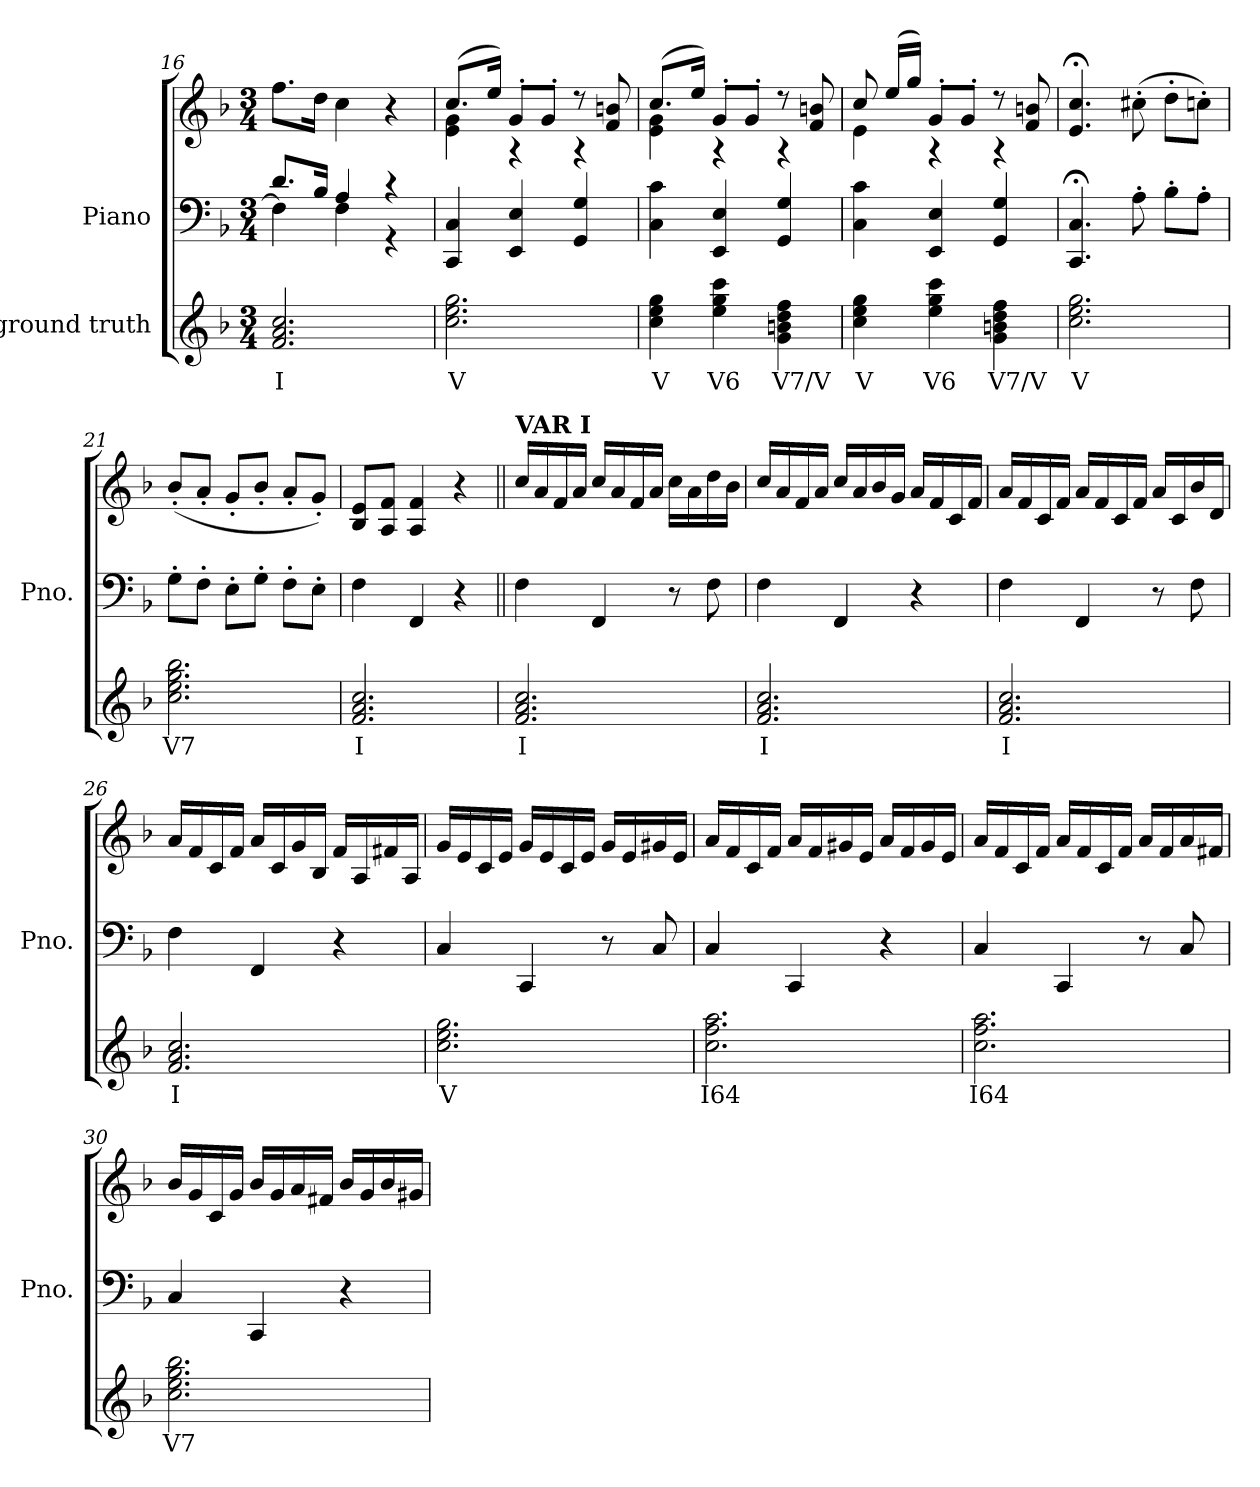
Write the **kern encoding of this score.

**kern	**text	**kern	**kern
*part2	*part2	*part1	*part1
*staff3	*staff3	*staff2	*staff1
*I"ground truth	*	*I"Piano	*
*	*	*I'Pno.	*
*	*	*clefF4	*clefG2
*k[b-]	*	*k[b-]	*k[b-]
*F:	*	*F:	*F:
*M3/4	*	*M3/4	*M3/4
=16	=16	=16	=16
*	*	*^	*
2.f 2.a 2.cc	I	8.d/L	4F\]	8.ff\L
.	.	16B-/Jk	.	16dd\Jk
.	.	4A/	4F\	4cc\
.	.	4r	4r	4r
*	*	*v	*v	*
=17	=17	=17	=17
*	*	*	*^
2.cc 2.ee 2.gg	V	4CC/ 4C/	(>8.cc/L	4e\ 4g\
.	.	.	16ee/Jk)	.
.	.	4EE/ 4E/	8g'/L	4r
.	.	.	8g'/J	.
.	.	4GG/ 4G/	8r	4r
.	.	.	8f/ 8bn/	.
=18	=18	=18	=18	=18
4cc 4ee 4gg	V	4C\ 4c\	(>8.cc/L	4e\ 4g\
.	.	.	16ee/Jk)	.
4ee 4gg 4ccc	V6	4EE/ 4E/	8g'/L	4r
.	.	.	8g'/J	.
4g 4bn 4dd 4ff	V7/V	4GG/ 4G/	8r	4r
.	.	.	8f/ 8bn/	.
!!LO:LB:g=z	!!
=19	=19	=19	=19	=19
4cc 4ee 4gg	V	4C\ 4c\	8cc/	4e\
.	.	.	(>16ee/LL	.
.	.	.	16gg/JJ)	.
4ee 4gg 4ccc	V6	4EE/ 4E/	8g'/L	4r
.	.	.	8g'/J	.
4g 4bn 4dd 4ff	V7/V	4GG/ 4G/	8r	4r
.	.	.	8f/ 8bn/	.
*	*	*	*v	*v
=20	=20	=20	=20
2.cc 2.ee 2.gg	V	4.CC/;< 4.C/;<	4.e/;< 4.cc/;<
.	.	8A'\	(>8cc#X'\
.	.	8B-'\L	8dd'\L
.	.	8A'\J	8ccn'\J)
=21	=21	=21	=21
2.cc 2.ee 2.gg 2.bb-	V7	8G'\L	(<8b-'/L
.	.	8F'\J	8a'/J
.	.	8E'\L	8g'/L
.	.	8G'\J	8b-'/J
.	.	8F'\L	8a'/L
.	.	8E'\J	8g'/J)
=22	=22	=22	=22
2.f 2.a 2.cc	I	4F\	8B-/ 8e/L
.	.	.	8A/ 8f/J
.	.	4FF/	4A/ 4f/
.	.	4r	4r
=23	=23||	=23||	=23||
!	!	!	!LO:TX:a:B:t=VAR I
2.f 2.a 2.cc	I	4F\	16cc/LL
.	.	.	16a/
.	.	.	16f/
.	.	.	16a/JJ
.	.	4FF/	16cc/LL
.	.	.	16a/
.	.	.	16f/
.	.	.	16a/JJ
.	.	8r	16cc\LL
.	.	.	16a\
.	.	8F\	16dd\
.	.	.	16b-\JJ
!!LO:LB:g=z
=24	=24	=24	=24
2.f 2.a 2.cc	I	4F\	16cc/LL
.	.	.	16a/
.	.	.	16f/
.	.	.	16a/JJ
.	.	4FF/	16cc/LL
.	.	.	16a/
.	.	.	16b-/
.	.	.	16g/JJ
.	.	4r	16a/LL
.	.	.	16f/
.	.	.	16c/
.	.	.	16f/JJ
=25	=25	=25	=25
2.f 2.a 2.cc	I	4F\	16a/LL
.	.	.	16f/
.	.	.	16c/
.	.	.	16f/JJ
.	.	4FF/	16a/LL
.	.	.	16f/
.	.	.	16c/
.	.	.	16f/JJ
.	.	8r	16a/LL
.	.	.	16c/
.	.	8F\	16b-/
.	.	.	16d/JJ
=26	=26	=26	=26
2.f 2.a 2.cc	I	4F\	16a/LL
.	.	.	16f/
.	.	.	16c/
.	.	.	16f/JJ
.	.	4FF/	16a/LL
.	.	.	16c/
.	.	.	16g/
.	.	.	16B-/JJ
.	.	4r	16f/LL
.	.	.	16A/
.	.	.	16f#X/
.	.	.	16A/JJ
=27	=27	=27	=27
2.cc 2.ee 2.gg	V	4C/	16g/LL
.	.	.	16e/
.	.	.	16c/
.	.	.	16e/JJ
.	.	4CC/	16g/LL
.	.	.	16e/
.	.	.	16c/
.	.	.	16e/JJ
.	.	8r	16g/LL
.	.	.	16e/
.	.	8C/	16g#X/
.	.	.	16e/JJ
!!LO:PB:g=z
=28	=28	=28	=28
2.cc 2.ff 2.aa	I64	4C/	16a/LL
.	.	.	16f/
.	.	.	16c/
.	.	.	16f/JJ
.	.	4CC/	16a/LL
.	.	.	16f/
.	.	.	16g#X/
.	.	.	16e/JJ
.	.	4r	16a/LL
.	.	.	16f/
.	.	.	16g#/
.	.	.	16e/JJ
=29	=29	=29	=29
2.cc 2.ff 2.aa	I64	4C/	16a/LL
.	.	.	16f/
.	.	.	16c/
.	.	.	16f/JJ
.	.	4CC/	16a/LL
.	.	.	16f/
.	.	.	16c/
.	.	.	16f/JJ
.	.	8r	16a/LL
.	.	.	16f/
.	.	8C/	16a/
.	.	.	16f#X/JJ
=30	=30	=30	=30
2.cc 2.ee 2.gg 2.bb-	V7	4C/	16b-/LL
.	.	.	16g/
.	.	.	16c/
.	.	.	16g/JJ
.	.	4CC/	16b-/LL
.	.	.	16g/
.	.	.	16a/
.	.	.	16f#X/JJ
.	.	4r	16b-/LL
.	.	.	16g/
.	.	.	16b-/
.	.	.	16g#X/JJ
=	=	=	=
*-	*-	*-	*-
